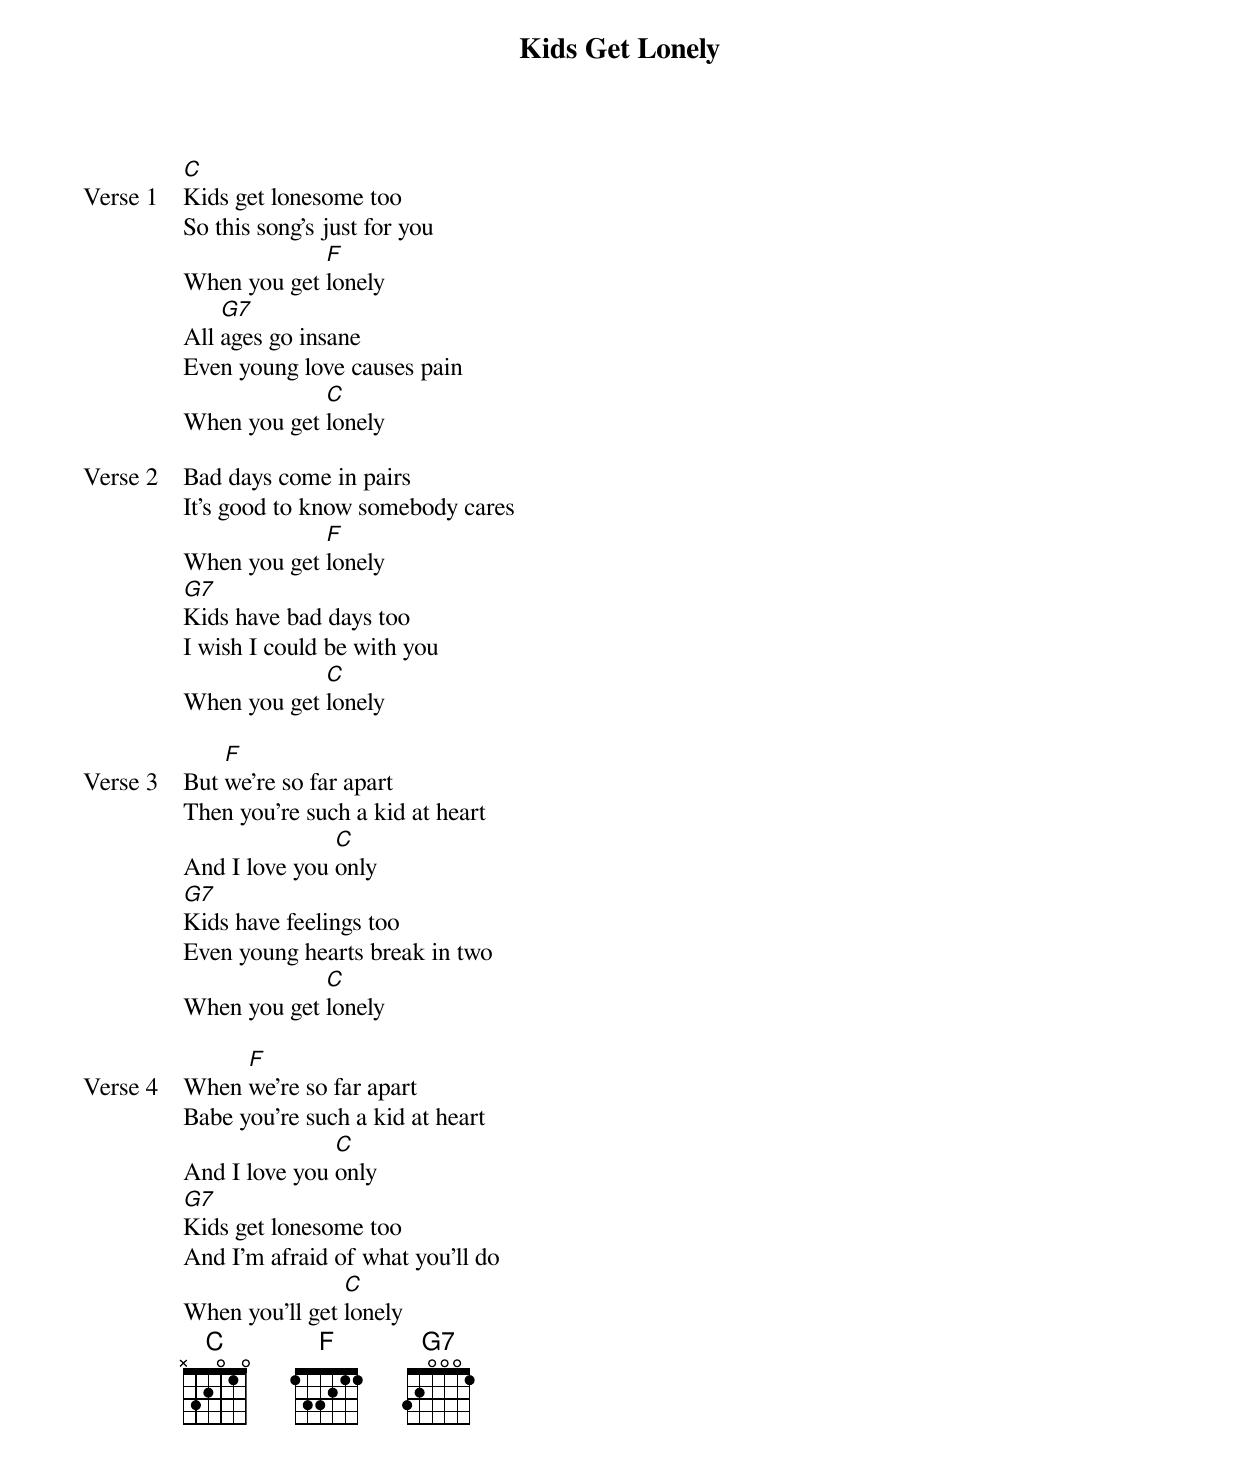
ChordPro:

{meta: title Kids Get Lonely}
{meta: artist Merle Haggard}
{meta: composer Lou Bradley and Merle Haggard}

{start_of_verse: Verse 1}
[C]Kids get lonesome too
So this song's just for you
When you get [F]lonely
All [G7]ages go insane
Even young love causes pain
When you get [C]lonely
{end_of_verse}

{start_of_verse: Verse 2}
Bad days come in pairs
It's good to know somebody cares
When you get [F]lonely
[G7]Kids have bad days too
I wish I could be with you
When you get [C]lonely
{end_of_verse}

{start_of_verse: Verse 3}
But [F]we're so far apart
Then you're such a kid at heart
And I love you [C]only
[G7]Kids have feelings too
Even young hearts break in two
When you get [C]lonely
{end_of_verse}

{start_of_verse: Verse 4}
When [F]we're so far apart
Babe you're such a kid at heart
And I love you [C]only
[G7]Kids get lonesome too
And I'm afraid of what you'll do
When you'll get [C]lonely
{end_of_verse}
